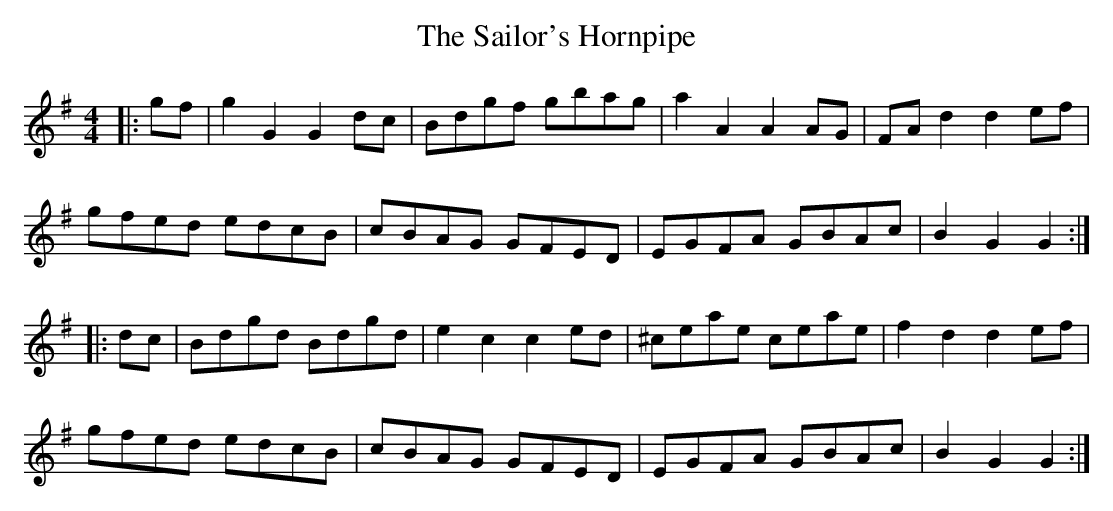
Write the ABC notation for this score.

X:1
T: The Sailor's Hornpipe
M: 4/4
L: 1/8
K: G Major
|: gf |\
g2 G2 G2 dc | Bdgf gbag | a2 A2 A2 AG | FA d2 d2 ef |
gfed edcB | cBAG GFED | EGFA GBAc | B2 G2 G2 :|
|: dc |\
Bdgd Bdgd | e2 c2 c2 ed | ^ceae ceae | f2 d2 d2 ef |
gfed edcB | cBAG GFED | EGFA GBAc | B2 G2 G2 :|
